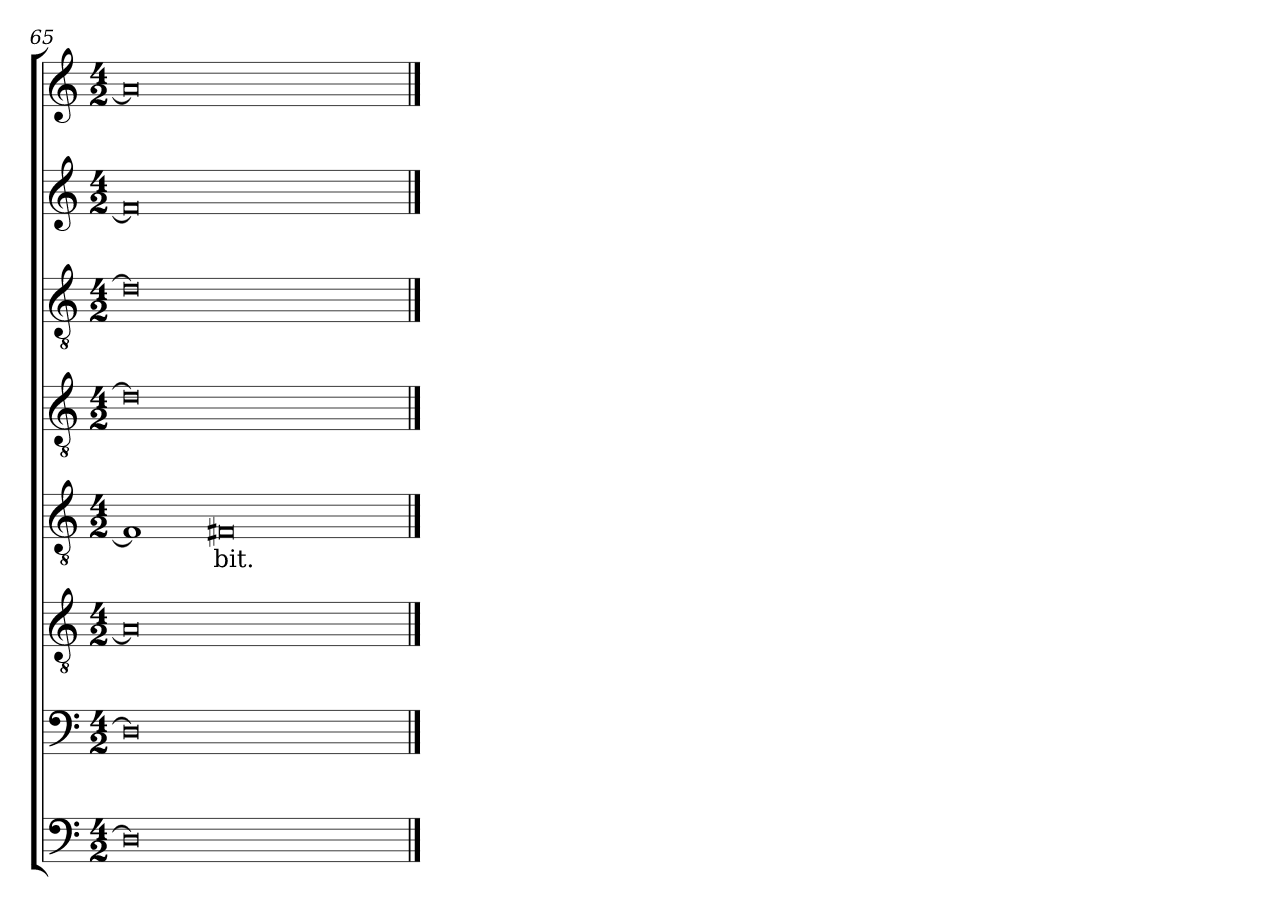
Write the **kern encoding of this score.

**kern	**kern	**kern	**kern	**text	**kern	**kern	**kern	**kern
*part8	*part7	*part6	*part5	*part5	*part4	*part3	*part2	*part1
*staff8	*staff7	*staff6	*staff5	*staff5	*staff4	*staff3	*staff2	*staff1
*clefF4	*clefF4	*clefGv2	*clefGv2	*	*clefGv2	*clefGv2	*clefG2	*clefG2
*k[]	*k[]	*k[]	*k[]	*	*k[]	*k[]	*k[]	*k[]
*C:	*C:	*C:	*C:	*	*C:	*C:	*C:	*C:
*M4/2	*M4/2	*M4/2	*M4/2	*	*M4/2	*M4/2	*M4/2	*M4/2
=65	=65	=65	=65	=65	=65	=65	=65	=65
0D]	0D]	0A]	1F#]	.	0d]	0d]	0f#]	0a]
!	!	!	!	!LO:LY:b	!	!	!	!
.	.	.	0F#X	-bit.	.	.	.	.
1ryy	1ryy	1ryy	.	.	1ryy	1ryy	1ryy	1ryy
==	==	==	==	==	==	==	==	==
*-	*-	*-	*-	*-	*-	*-	*-	*-
